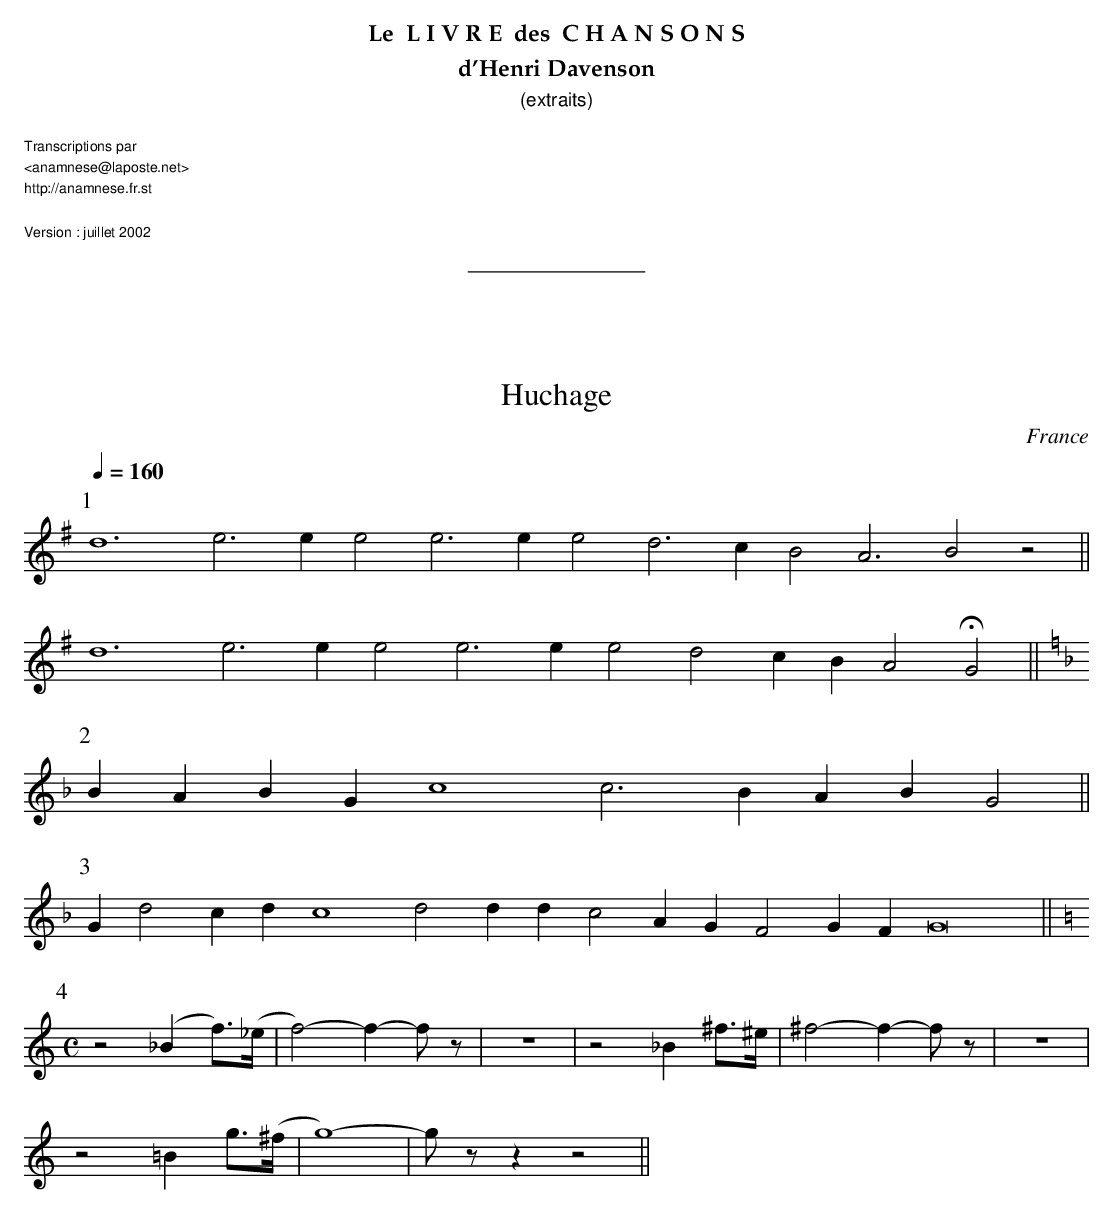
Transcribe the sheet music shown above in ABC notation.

X:1
T:Huchage
O:France
L:1/4
Q:1/4=160
K:G
P:1
d6 e3 e e2 e3 e e2 d3 c B2 A3 B2 z2 ||
d6 e3 e e2 e3 e e2 d2-c B A2 HG2 ||
P:2
K:F
BABG c4 c3 BABG2 ||
P:3
K:F
Gd2 cdc4 d2 dd c2 AGF2GFG8 ||
P:4
M:C
L:1/4
K:C
z2 (_Bf/)>(_e/|f2)-f-f/ z/ | z4 | z2 _B^f/>^e/ | ^f2-f-f/ z/ | z4 |
z2 =B g/>(^f/|g4)-|g/ z/ z z2 ||
